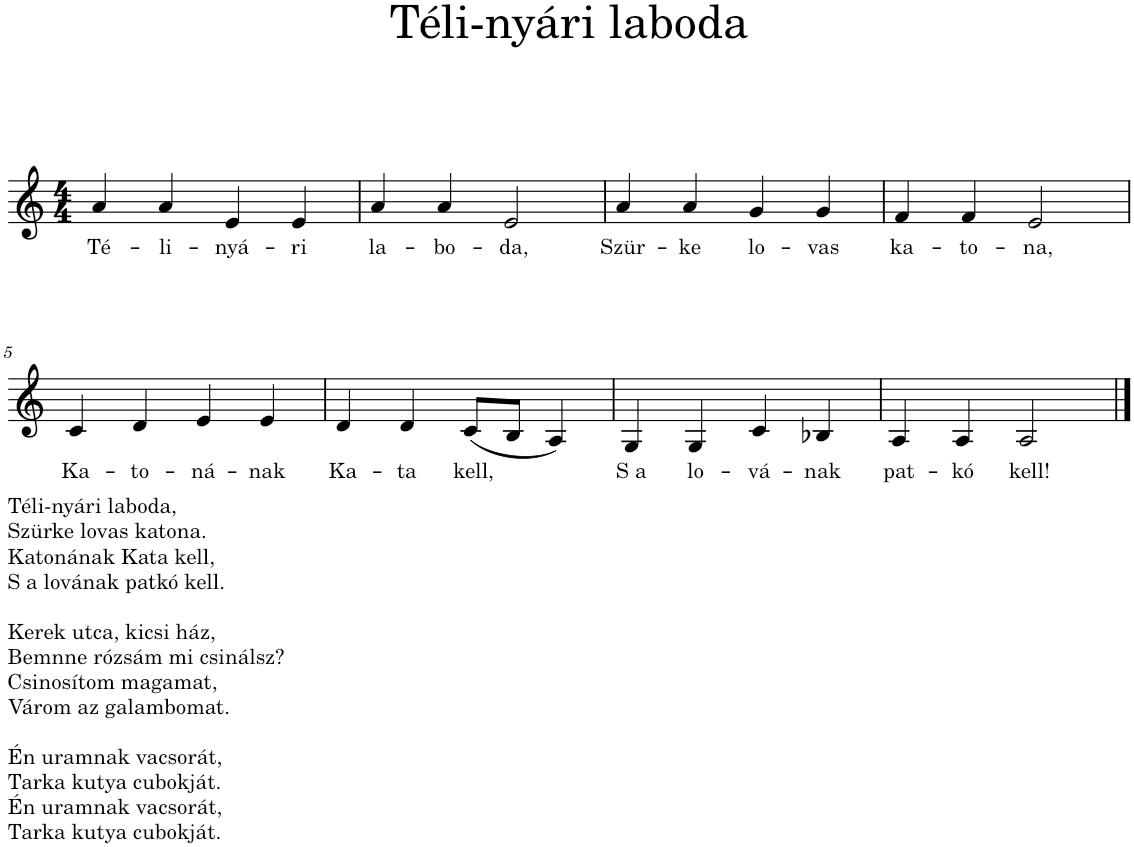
**kern	**text
*part1	*part1
*staff1	*staff1
*I"Piano	*
*I'Pno.	*
*clefG2	*
*k[]	*
*M4/4	*
=1	=1
!	!LO:LY:b
4a/	Té-
!	!LO:LY:b
4a/	-li-
!	!LO:LY:b
4e/	-nyá-
!	!LO:LY:b
4e/	-ri
=2	=2
!	!LO:LY:b
4a/	la-
!	!LO:LY:b
4a/	-bo-
!	!LO:LY:b
2e/	-da,
=3	=3
!	!LO:LY:b
4a/	Szür-
!	!LO:LY:b
4a/	-ke
!	!LO:LY:b
4g/	lo-
!	!LO:LY:b
4g/	-vas
=4	=4
!	!LO:LY:b
4f/	ka-
!	!LO:LY:b
4f/	-to-
!	!LO:LY:b
2e/	-na,
!!LO:LB:g=z
=5	=5
!LO:TX:b:t=Téli-nyári laboda,	!
!LO:TX:b:t=Szürke lovas katona.	!
!LO:TX:b:t=Katonának Kata kell,	!
!LO:TX:b:t=S a lovának patkó kell.	!
!LO:TX:b:t=Kerek utca, kicsi ház,	!
!LO:TX:b:t=Bemnne rózsám mi csinálsz?	!
!LO:TX:b:t=Csinosítom magamat,	!
!LO:TX:b:t=Várom az galambomat.	!
!LO:TX:b:t=Én uramnak vacsorát,	!
!LO:TX:b:t=Tarka kutya cubokját.	!
!LO:TX:b:t=Én uramnak vacsorát,	!
!LO:TX:b:t=Tarka kutya cubokját.	!
!	!LO:LY:b
4c/	Ka-
!	!LO:LY:b
4d/	-to-
!	!LO:LY:b
4e/	-ná-
!	!LO:LY:b
4e/	-nak
=6	=6
!	!LO:LY:b
4d/	Ka-
!	!LO:LY:b
4d/	-ta
!	!LO:LY:b
(8c/L	kell,
8B/J	.
4A/)	.
=7	=7
!	!LO:LY:b
4G/	S a
!	!LO:LY:b
4G/	lo-
!	!LO:LY:b
4c/	-vá-
!	!LO:LY:b
4B-X/	-nak
=8	=8
!	!LO:LY:b
4A/	pat-
!	!LO:LY:b
4A/	-kó
!	!LO:LY:b
2A/	kell!
==	==
*-	*-
